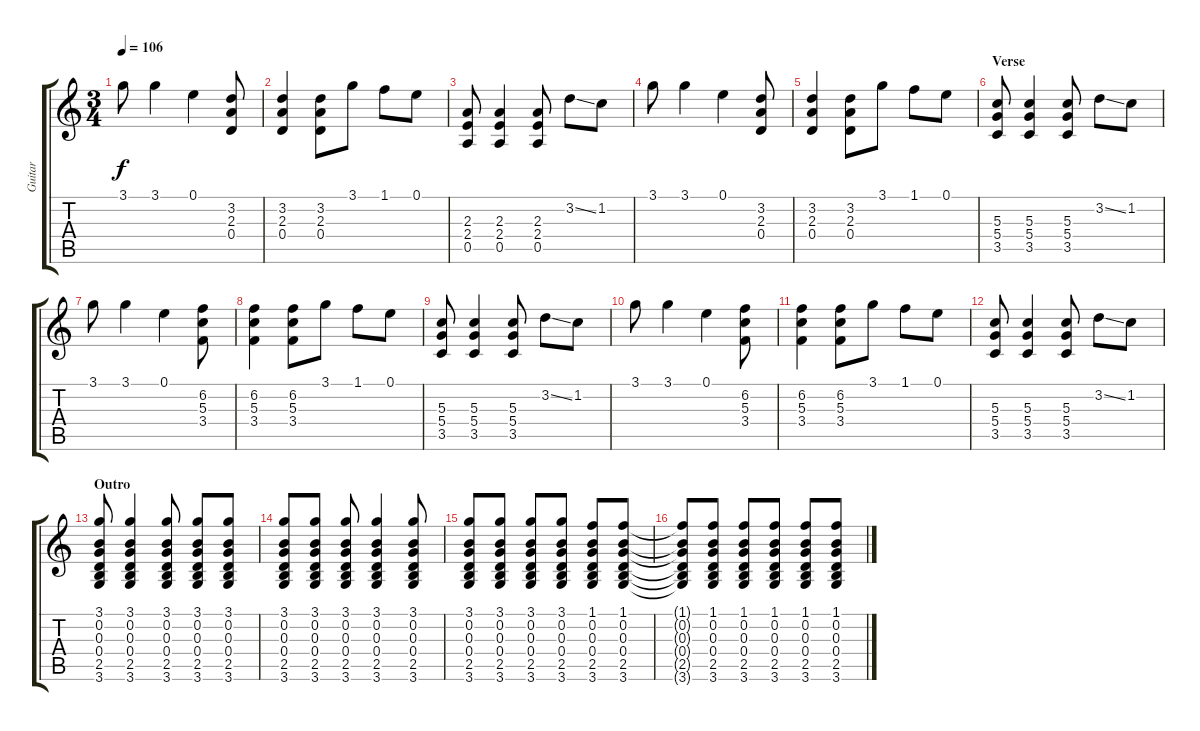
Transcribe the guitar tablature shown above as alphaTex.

\track ("Guitar" "Guitar") {instrument acousticguitarsteel}
\staff {score tabs}
\tuning (E4 B3 G3 D3 A2 E2) {hide}
\ts (3 4)
\tempo 106
\clef g2
\ks c
3.1.8{dy f} 3.1.4 0.1.4 (3.2 2.3 0.4).8 |
(3.2 2.3 0.4).4 (3.2 2.3 0.4).8 3.1.8 1.1.8 0.1.8 |
(2.3 2.4 0.5).8 (2.3 2.4 0.5).4 (2.3 2.4 0.5).8 3.2{ss}.8 1.2.8 |
3.1.8 3.1.4 0.1.4 (3.2 2.3 0.4).8 |
(3.2 2.3 0.4).4 (3.2 2.3 0.4).8 3.1.8 1.1.8 0.1.8 |
\section ("" "Verse")
(5.3 5.4 3.5).8 (5.3 5.4 3.5).4 (5.3 5.4 3.5).8 3.2{ss}.8 1.2.8 |
3.1.8 3.1.4 0.1.4 (6.2 5.3 3.4).8 |
(6.2 5.3 3.4).4 (6.2 5.3 3.4).8 3.1.8 1.1.8 0.1.8 |
(5.3 5.4 3.5).8 (5.3 5.4 3.5).4 (5.3 5.4 3.5).8 3.2{ss}.8 1.2.8 |
3.1.8 3.1.4 0.1.4 (6.2 5.3 3.4).8 |
(6.2 5.3 3.4).4 (6.2 5.3 3.4).8 3.1.8 1.1.8 0.1.8 |
(5.3 5.4 3.5).8 (5.3 5.4 3.5).4 (5.3 5.4 3.5).8 3.2{ss}.8 1.2.8 |
\section ("" "Outro")
(3.1 0.2 0.3 0.4 2.5 3.6).8 (3.1 0.2 0.3 0.4 2.5 3.6).4 (3.1 0.2 0.3 0.4 2.5 3.6).8 (3.1 0.2 0.3 0.4 2.5 3.6).8 (3.1 0.2 0.3 0.4 2.5 3.6).8 |
(3.1 0.2 0.3 0.4 2.5 3.6).8 (3.1 0.2 0.3 0.4 2.5 3.6).8 (3.1 0.2 0.3 0.4 2.5 3.6).8 (3.1 0.2 0.3 0.4 2.5 3.6).4 (3.1 0.2 0.3 0.4 2.5 3.6).8 |
(3.1 0.2 0.3 0.4 2.5 3.6).8 (3.1 0.2 0.3 0.4 2.5 3.6).8 (3.1 0.2 0.3 0.4 2.5 3.6).8 (3.1 0.2 0.3 0.4 2.5 3.6).8 (1.1 0.2 0.3 0.4 2.5 3.6).8 (1.1 0.2 0.3 0.4 2.5 3.6).8 |
(1.1{t} 0.2{t} 0.3{t} 0.4{t} 2.5{t} 3.6{t}).8 (1.1 0.2 0.3 0.4 2.5 3.6).8 (1.1 0.2 0.3 0.4 2.5 3.6).8 (1.1 0.2 0.3 0.4 2.5 3.6).8 (1.1 0.2 0.3 0.4 2.5 3.6).8 (1.1 0.2 0.3 0.4 2.5 3.6).8
